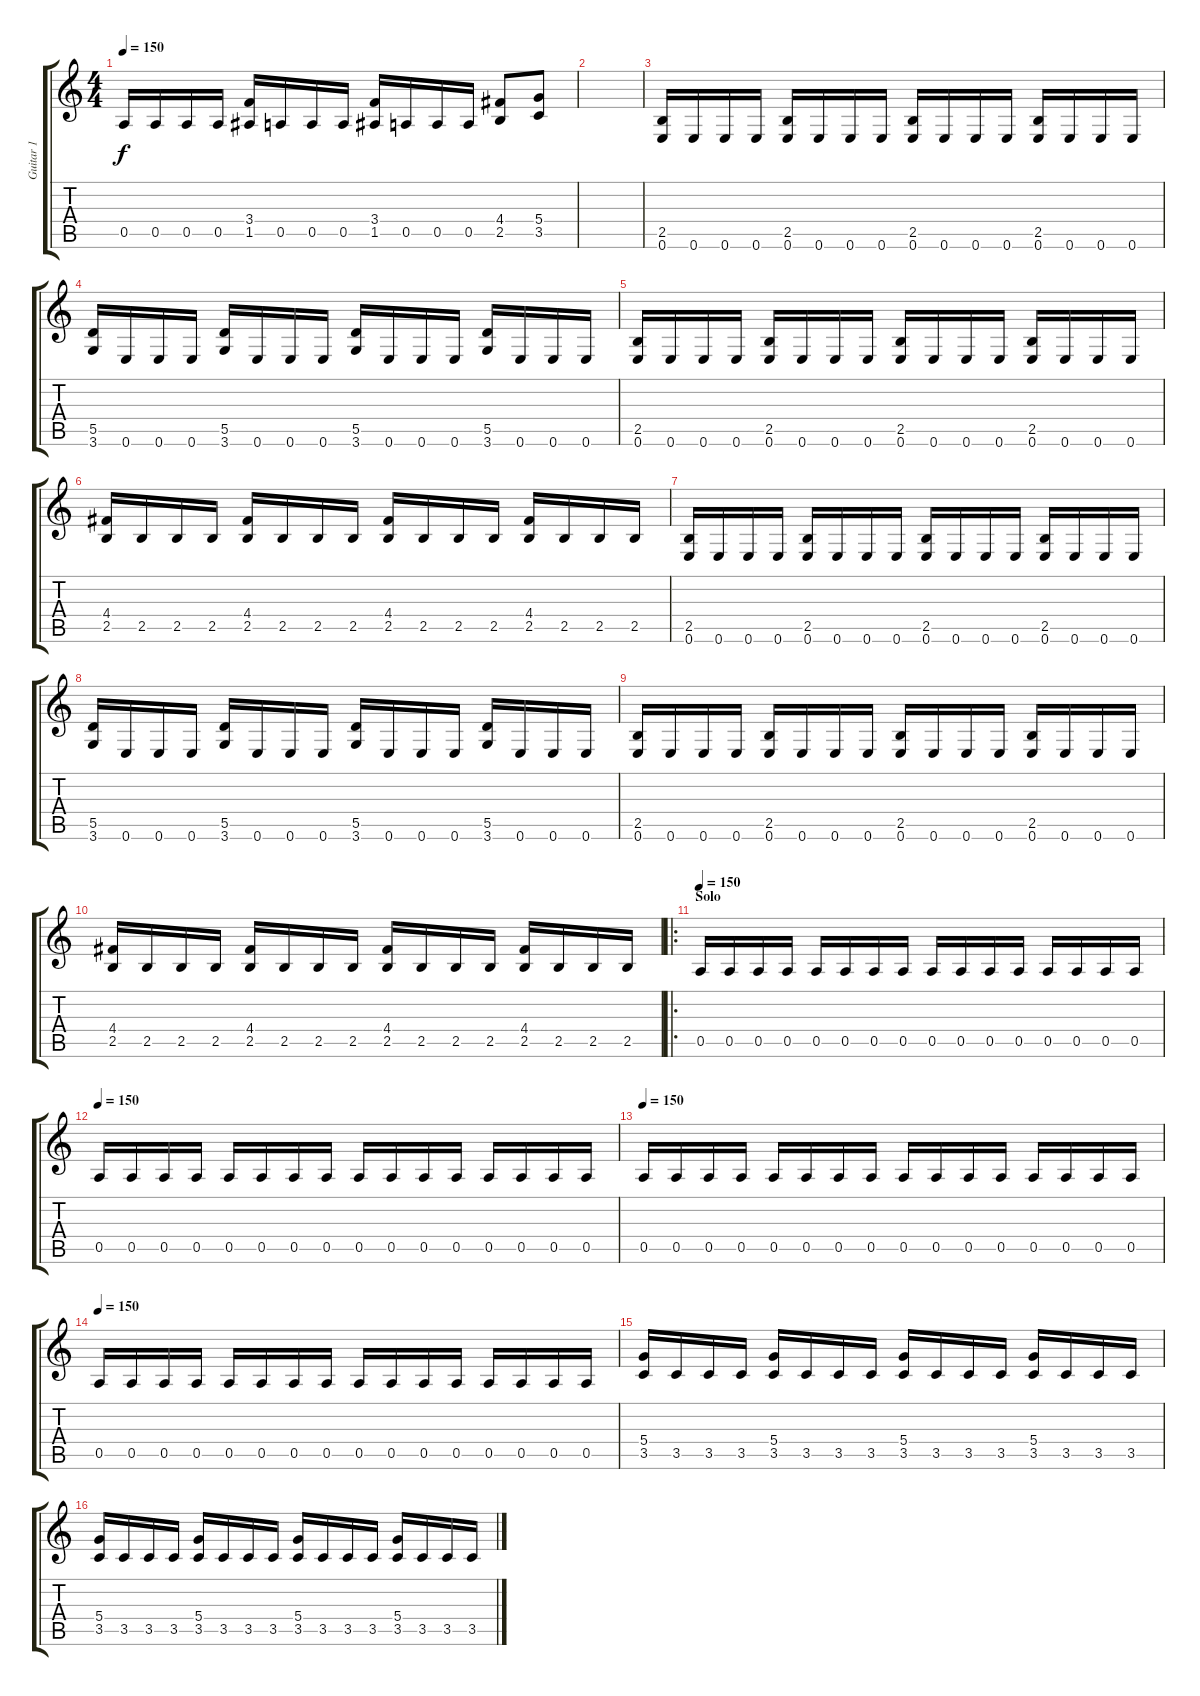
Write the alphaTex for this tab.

\track ("Guitar 1" "Guitar 1") {instrument overdrivenguitar}
\staff {score tabs}
\tuning (E4 B3 G3 D3 A2 E2) {hide}
\ts (4 4)
\tempo 150
\clef g2
\ks c
0.5.16{dy f} 0.5.16 0.5.16 0.5.16 (3.4 1.5).16 0.5.16 0.5.16 0.5.16 (3.4 1.5).16 0.5.16 0.5.16 0.5.16 (4.4 2.5).8 (5.4 3.5).8 |
|
(2.5 0.6).16 0.6.16 0.6.16 0.6.16 (2.5 0.6).16 0.6.16 0.6.16 0.6.16 (2.5 0.6).16 0.6.16 0.6.16 0.6.16 (2.5 0.6).16 0.6.16 0.6.16 0.6.16 |
(5.5 3.6).16 0.6.16 0.6.16 0.6.16 (5.5 3.6).16 0.6.16 0.6.16 0.6.16 (5.5 3.6).16 0.6.16 0.6.16 0.6.16 (5.5 3.6).16 0.6.16 0.6.16 0.6.16 |
(2.5 0.6).16 0.6.16 0.6.16 0.6.16 (2.5 0.6).16 0.6.16 0.6.16 0.6.16 (2.5 0.6).16 0.6.16 0.6.16 0.6.16 (2.5 0.6).16 0.6.16 0.6.16 0.6.16 |
(4.4 2.5).16 2.5.16 2.5.16 2.5.16 (4.4 2.5).16 2.5.16 2.5.16 2.5.16 (4.4 2.5).16 2.5.16 2.5.16 2.5.16 (4.4 2.5).16 2.5.16 2.5.16 2.5.16 |
(2.5 0.6).16 0.6.16 0.6.16 0.6.16 (2.5 0.6).16 0.6.16 0.6.16 0.6.16 (2.5 0.6).16 0.6.16 0.6.16 0.6.16 (2.5 0.6).16 0.6.16 0.6.16 0.6.16 |
(5.5 3.6).16 0.6.16 0.6.16 0.6.16 (5.5 3.6).16 0.6.16 0.6.16 0.6.16 (5.5 3.6).16 0.6.16 0.6.16 0.6.16 (5.5 3.6).16 0.6.16 0.6.16 0.6.16 |
(2.5 0.6).16 0.6.16 0.6.16 0.6.16 (2.5 0.6).16 0.6.16 0.6.16 0.6.16 (2.5 0.6).16 0.6.16 0.6.16 0.6.16 (2.5 0.6).16 0.6.16 0.6.16 0.6.16 |
(4.4 2.5).16 2.5.16 2.5.16 2.5.16 (4.4 2.5).16 2.5.16 2.5.16 2.5.16 (4.4 2.5).16 2.5.16 2.5.16 2.5.16 (4.4 2.5).16 2.5.16 2.5.16 2.5.16 |
\ro
\section ("" "Solo ")
\tempo 150
0.5.16{volume 12} 0.5.16 0.5.16 0.5.16 0.5.16 0.5.16 0.5.16 0.5.16 0.5.16 0.5.16 0.5.16 0.5.16 0.5.16 0.5.16 0.5.16 0.5.16 |
\tempo 150
0.5.16 0.5.16 0.5.16 0.5.16 0.5.16 0.5.16 0.5.16 0.5.16 0.5.16 0.5.16 0.5.16 0.5.16 0.5.16 0.5.16 0.5.16 0.5.16 |
\tempo 150
0.5.16 0.5.16 0.5.16 0.5.16 0.5.16 0.5.16 0.5.16 0.5.16 0.5.16 0.5.16 0.5.16 0.5.16 0.5.16 0.5.16 0.5.16 0.5.16 |
\tempo 150
0.5.16 0.5.16 0.5.16 0.5.16 0.5.16 0.5.16 0.5.16 0.5.16 0.5.16 0.5.16 0.5.16 0.5.16 0.5.16 0.5.16 0.5.16 0.5.16 |
(5.4 3.5).16 3.5.16 3.5.16 3.5.16 (5.4 3.5).16 3.5.16 3.5.16 3.5.16 (5.4 3.5).16 3.5.16 3.5.16 3.5.16 (5.4 3.5).16 3.5.16 3.5.16 3.5.16 |
(5.4 3.5).16 3.5.16 3.5.16 3.5.16 (5.4 3.5).16 3.5.16 3.5.16 3.5.16 (5.4 3.5).16 3.5.16 3.5.16 3.5.16 (5.4 3.5).16 3.5.16 3.5.16 3.5.16
